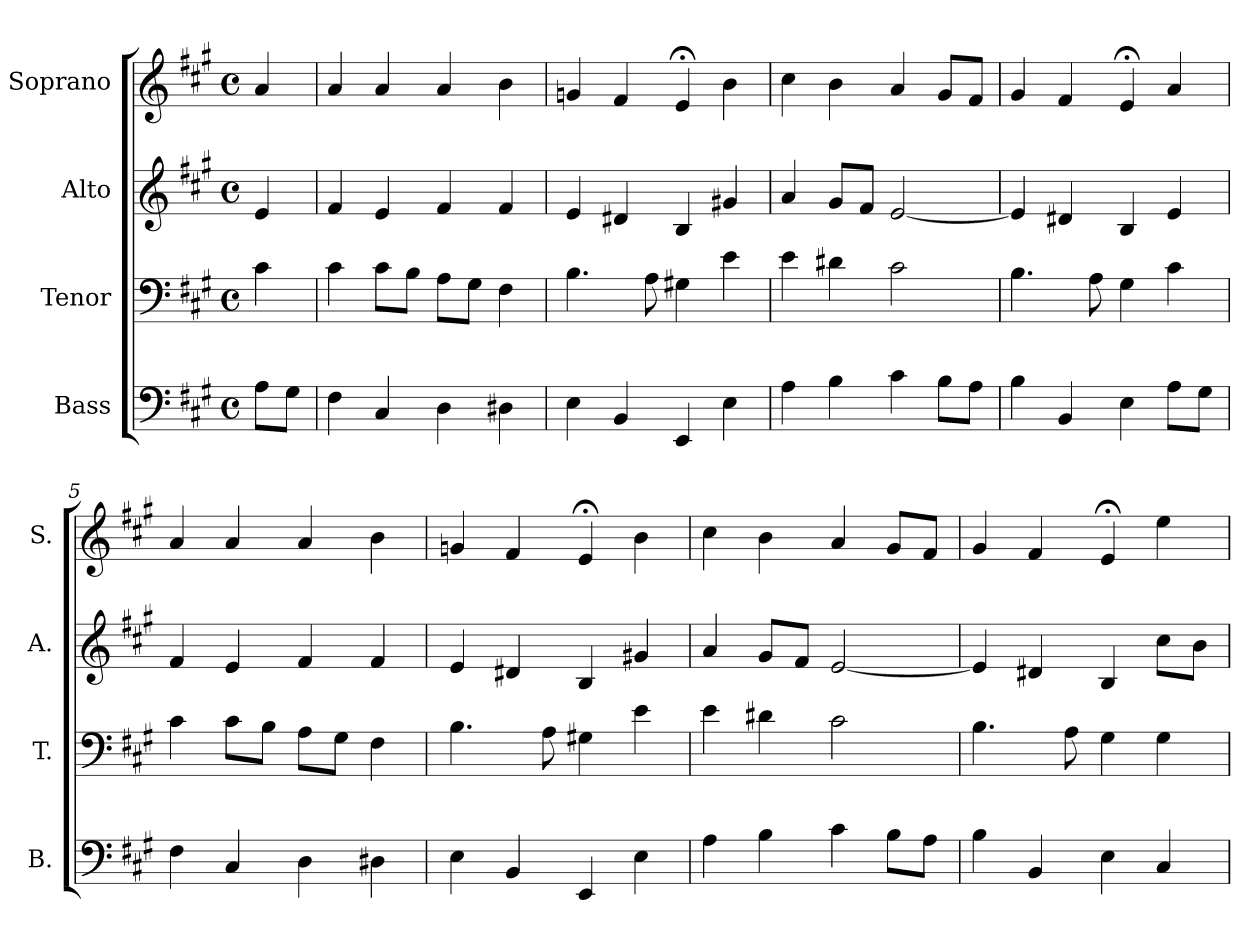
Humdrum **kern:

**kern	**kern	**kern	**kern
*part4	*part3	*part2	*part1
*staff4	*staff3	*staff2	*staff1
*I"Bass	*I"Tenor	*I"Alto	*I"Soprano
*I'B.	*I'T.	*I'A.	*I'S.
*clefF4	*clefF4	*clefG2	*clefG2
*k[f#c#g#]	*k[f#c#g#]	*k[f#c#g#]	*k[f#c#g#]
*A:	*A:	*A:	*A:
*M4/4	*M4/4	*M4/4	*M4/4
*met(c)	*met(c)	*met(c)	*met(c)
=	=	=	=
8A\L	4c#\	4e/	4a/
8G#\J	.	.	.
=1	=1	=1	=1
4F#\	4c#\	4f#/	4a/
4C#/	8c#\L	4e/	4a/
.	8B\J	.	.
4D\	8A\L	4f#/	4a/
.	8G#\J	.	.
4D#X\	4F#\	4f#/	4b\
=2	=2	=2	=2
4E\	4.B\	4e/	4gn/
4BB/	.	4d#X/	4f#/
.	8A\	.	.
4EE/	4G#X\	4B/	4e;</
4E\	4e\	4g#X/	4b\
=3	=3	=3	=3
4A\	4e\	4a/	4cc#\
4B\	4d#X\	8g#/L	4b\
.	.	8f#/J	.
4c#\	2c#\	[2e/	4a/
8B\L	.	.	8g#/L
8A\J	.	.	8f#/J
=4	=4	=4	=4
4B\	4.B\	4e/]	4g#/
4BB/	.	4d#X/	4f#/
.	8A\	.	.
4E\	4G#\	4B/	4e;</
8A\L	4c#\	4e/	4a/
8G#\J	.	.	.
!!LO:LB:g=z
=5	=5	=5	=5
4F#\	4c#\	4f#/	4a/
4C#/	8c#\L	4e/	4a/
.	8B\J	.	.
4D\	8A\L	4f#/	4a/
.	8G#\J	.	.
4D#X\	4F#\	4f#/	4b\
=6	=6	=6	=6
4E\	4.B\	4e/	4gn/
4BB/	.	4d#X/	4f#/
.	8A\	.	.
4EE/	4G#X\	4B/	4e;</
4E\	4e\	4g#X/	4b\
=7	=7	=7	=7
4A\	4e\	4a/	4cc#\
4B\	4d#X\	8g#/L	4b\
.	.	8f#/J	.
4c#\	2c#\	[2e/	4a/
8B\L	.	.	8g#/L
8A\J	.	.	8f#/J
=8	=8	=8	=8
4B\	4.B\	4e/]	4g#/
4BB/	.	4d#X/	4f#/
.	8A\	.	.
4E\	4G#\	4B/	4e;</
4C#/	4G#\	8cc#\L	4ee\
.	.	8b\J	.
=	=	=	=
*-	*-	*-	*-
